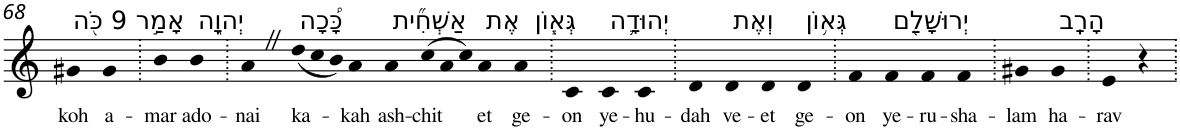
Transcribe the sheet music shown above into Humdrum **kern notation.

**kern	**text
*part1	*part1
*staff1	*staff1
*I"Piano	*
*I'Pno	*
!!LO:PB:g=z
*clefG2	*
*k[]	*
=68	=68
!LO:TX:a:t=9 כֹּ֖ה	!
!	!LO:LY:b
4g#X	koh
!LO:TX:a:t=אָמַ֣ר	!
!	!LO:LY:b
4g#	a-
=69.	=69.
!	!LO:LY:b
4b	-mar
!LO:TX:a:t=יְהוָ֑ה	!
!	!LO:LY:b
4b	ado-
=70.	=70.
!	!LO:LY:b
4aZ	-nai
*Xtuplet	*
!LO:TX:a:t=כָּ֠כָה	!
!	!LO:LY:b
(<12dd	ka-
12cc	.
12b)	.
!	!LO:LY:b
4a	-kah
!LO:TX:a:t=אַשְׁחִ֞ית	!
!	!LO:LY:b
4a	ash-
!	!LO:LY:b
(>12cc	-chit
12a	.
12cc)	.
!LO:TX:a:t=אֶת	!
!	!LO:LY:b
4a	et
!LO:TX:a:t=גְּא֧וֹן	!
!	!LO:LY:b
4a	ge-
=71.	=71.
!	!LO:LY:b
4c	-on
!LO:TX:a:t=יְהוּדָ֛ה	!
!	!LO:LY:b
4c	ye-
!	!LO:LY:b
4c	-hu-
=72.	=72.
!	!LO:LY:b
4d	-dah
!LO:TX:a:t=וְאֶת	!
!	!LO:LY:b
4d	ve-
!	!LO:LY:b
4d	-et
!LO:TX:a:t=גְּא֥וֹן	!
!	!LO:LY:b
4d	ge-
=73.	=73.
!	!LO:LY:b
4f	-on
!LO:TX:a:t=יְרוּשָׁלִַ֖ם	!
!	!LO:LY:b
4f	ye-
!	!LO:LY:b
4f	-ru-
!	!LO:LY:b
4f	-sha-
=74.	=74.
!	!LO:LY:b
4g#X	-lam
!LO:TX:a:t=הָרָֽב	!
!	!LO:LY:b
4g#	ha-
=75.	=75.
!	!LO:LY:b
4e	-rav
4r	.
=.	=.
*-	*-
